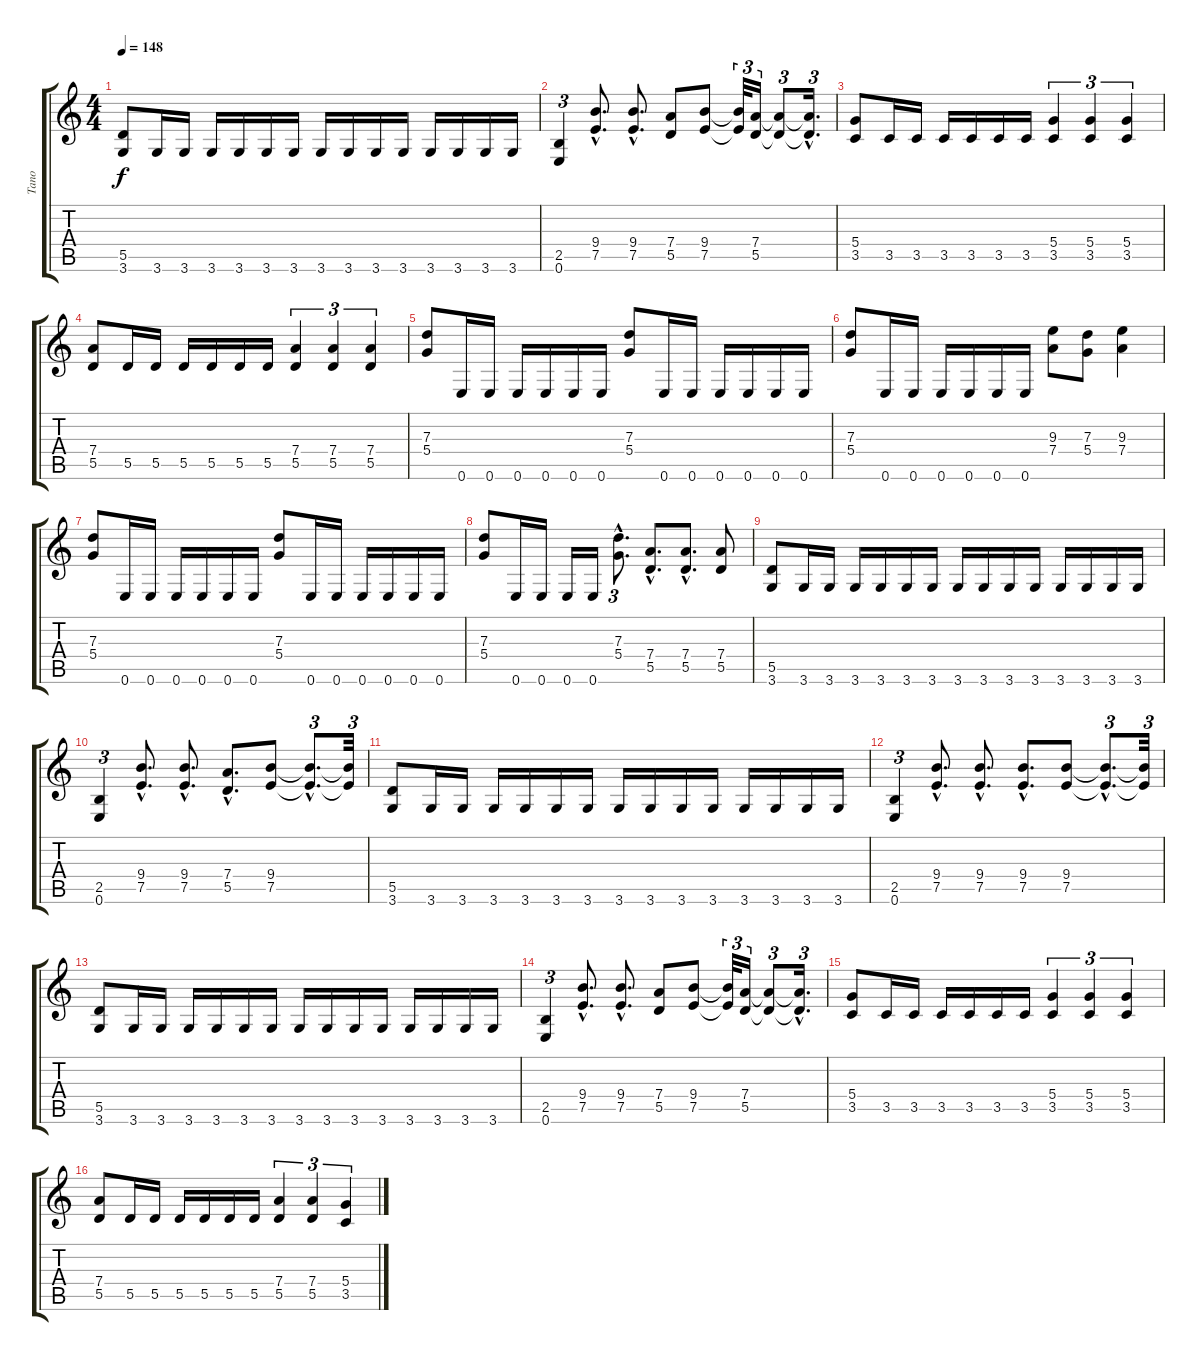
\track ("Tano" "Tano") {instrument overdrivenguitar}
\staff {score tabs}
\tuning (E4 B3 G3 D3 A2 E2) {hide}
\ts (4 4)
\tempo 148
\clef g2
\ks c
(5.5 3.6).8{dy f} 3.6.16 3.6.16 3.6.16 3.6.16 3.6.16 3.6.16 3.6.16 3.6.16 3.6.16 3.6.16 3.6.16 3.6.16 3.6.16 3.6.16 |
(2.5 0.6).4{tu (3 2)} (9.4{hac} 7.5{hac}).8{d} (9.4{hac} 7.5{hac}).8{d} (7.4 5.5).8 (9.4 7.5).8 (9.4{t} 7.5{t}).32{tu (3 2)} (7.4 5.5).16{tu (3 2)} (7.4{t} 5.5{t}).8{tu (3 2)} (7.4{hac t} 5.5{hac t}).16{d tu (3 2)} |
(5.4 3.5).8 3.5.16 3.5.16 3.5.16 3.5.16 3.5.16 3.5.16 (5.4 3.5).4{tu (3 2)} (5.4 3.5).4{tu (3 2)} (5.4 3.5).4{tu (3 2)} |
(7.4 5.5).8 5.5.16 5.5.16 5.5.16 5.5.16 5.5.16 5.5.16 (7.4 5.5).4{tu (3 2)} (7.4 5.5).4{tu (3 2)} (7.4 5.5).4{tu (3 2)} |
(7.3 5.4).8 0.6.16 0.6.16 0.6.16 0.6.16 0.6.16 0.6.16 (7.3 5.4).8 0.6.16 0.6.16 0.6.16 0.6.16 0.6.16 0.6.16 |
(7.3 5.4).8 0.6.16 0.6.16 0.6.16 0.6.16 0.6.16 0.6.16 (9.3 7.4).8 (7.3 5.4).8 (9.3 7.4).4 |
(7.3 5.4).8 0.6.16 0.6.16 0.6.16 0.6.16 0.6.16 0.6.16 (7.3 5.4).8 0.6.16 0.6.16 0.6.16 0.6.16 0.6.16 0.6.16 |
(7.3 5.4).8 0.6.16 0.6.16 0.6.16 0.6.16 (7.3{hac} 5.4{hac}).8{d tu (3 2)} (7.4{hac} 5.5{hac}).8{d} (7.4{hac} 5.5{hac}).8{d} (7.4 5.5).8 |
(5.5 3.6).8 3.6.16 3.6.16 3.6.16 3.6.16 3.6.16 3.6.16 3.6.16 3.6.16 3.6.16 3.6.16 3.6.16 3.6.16 3.6.16 3.6.16 |
(2.5 0.6).4{tu (3 2)} (9.4{hac} 7.5{hac}).8{d} (9.4{hac} 7.5{hac}).8{d} (7.4{hac} 5.5{hac}).8{d} (9.4 7.5).8 (9.4{hac t} 7.5{hac t}).8{d tu (3 2)} (9.4{t} 7.5{t}).32{tu (3 2)} |
(5.5 3.6).8 3.6.16 3.6.16 3.6.16 3.6.16 3.6.16 3.6.16 3.6.16 3.6.16 3.6.16 3.6.16 3.6.16 3.6.16 3.6.16 3.6.16 |
(2.5 0.6).4{tu (3 2)} (9.4{hac} 7.5{hac}).8{d} (9.4{hac} 7.5{hac}).8{d} (9.4{hac} 7.5{hac}).8{d} (9.4 7.5).8 (9.4{hac t} 7.5{hac t}).8{d tu (3 2)} (9.4{t} 7.5{t}).32{tu (3 2)} |
(5.5 3.6).8 3.6.16 3.6.16 3.6.16 3.6.16 3.6.16 3.6.16 3.6.16 3.6.16 3.6.16 3.6.16 3.6.16 3.6.16 3.6.16 3.6.16 |
(2.5 0.6).4{tu (3 2)} (9.4{hac} 7.5{hac}).8{d} (9.4{hac} 7.5{hac}).8{d} (7.4 5.5).8 (9.4 7.5).8 (9.4{t} 7.5{t}).32{tu (3 2)} (7.4 5.5).16{tu (3 2)} (7.4{t} 5.5{t}).8{tu (3 2)} (7.4{hac t} 5.5{hac t}).16{d tu (3 2)} |
(5.4 3.5).8 3.5.16 3.5.16 3.5.16 3.5.16 3.5.16 3.5.16 (5.4 3.5).4{tu (3 2)} (5.4 3.5).4{tu (3 2)} (5.4 3.5).4{tu (3 2)} |
(7.4 5.5).8 5.5.16 5.5.16 5.5.16 5.5.16 5.5.16 5.5.16 (7.4 5.5).4{tu (3 2)} (7.4 5.5).4{tu (3 2)} (5.4 3.5).4{tu (3 2)}
